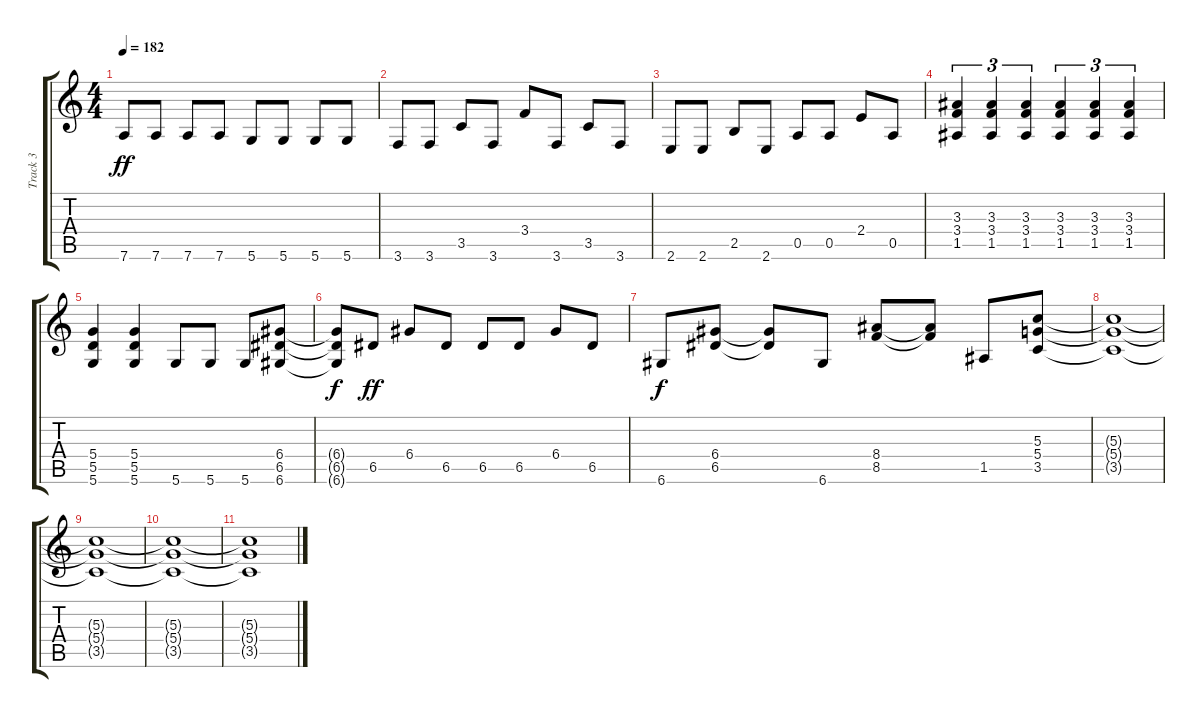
\track ("Track 3" "Track 3") {instrument overdrivenguitar}
\staff {score tabs}
\tuning (E4 B3 G3 D3 A2 D2) {hide}
\ts (4 4)
\tempo 182
\clef g2
\ks c
7.6.8{dy ff} 7.6.8 7.6.8 7.6.8 5.6.8 5.6.8 5.6.8 5.6.8 |
3.6.8 3.6.8 3.5.8 3.6.8 3.4.8 3.6.8 3.5.8 3.6.8 |
2.6.8 2.6.8 2.5.8 2.6.8 0.5.8 0.5.8 2.4.8 0.5.8 |
(3.3 3.4 1.5).4{tu (3 2)} (3.3 3.4 1.5).4{tu (3 2)} (3.3 3.4 1.5).4{tu (3 2)} (3.3 3.4 1.5).4{tu (3 2)} (3.3 3.4 1.5).4{tu (3 2)} (3.3 3.4 1.5).4{tu (3 2)} |
(5.4 5.5 5.6).4 (5.4 5.5 5.6).4 5.6.8 5.6.8 5.6.8 (6.4 6.5 6.6).8 |
(6.4{t} 6.5{t} 6.6{t}).8{dy f} 6.5.8{dy ff} 6.4.8 6.5.8 6.5.8 6.5.8 6.4.8 6.5.8 |
6.6.8{dy f} (6.4 6.5).8 (6.4{t} 6.5{t}).8 6.6.8 (8.4 8.5).8 (8.4{t} 8.5{t}).8 1.5.8 (5.3 5.4 3.5).8 |
(5.3{t} 5.4{t} 3.5{t}).1 |
(5.3{t} 5.4{t} 3.5{t}).1 |
(5.3{t} 5.4{t} 3.5{t}).1 |
(5.3{t} 5.4{t} 3.5{t}).1
